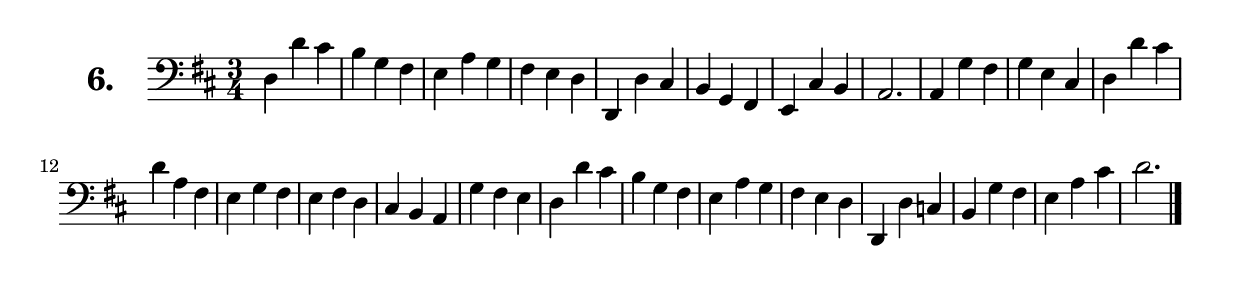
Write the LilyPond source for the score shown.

\version "2.18.2"

\score {
  \new StaffGroup = "" \with {
        instrumentName = \markup { \bold \huge { \larger "6." }}
      }
  <<
    \new Staff = "celloI" 
    \relative c {
      \clef bass
      \key d \major
      \time 3/4

      d4 d' cis  | %01
      b g fis     | %02
      e a g       | %03
      fis e d     | %04
      d, d' cis   | %05
      b g fis     | %06
      e cis' b    | %07
      a2.         | %08
      a4 g' fis   | %09
      g e cis     | %10
      d d' cis    | %11
      d a fis     | %12
      e g fis     | %13
      e fis d     | %14
      cis b a     | %15
      g' fis e    | %16
      d d' cis    | %17
      b g fis     | %18
      e a g       | %19
      fis e d     | %20
      d, d' c     | %21
      b g' fis    | %22
      e a cis     | %23
      d2. \bar "|." %24

    }
  >>
  \layout {}
  \header {
    composer = "Sebastian Lee"
  }
}
